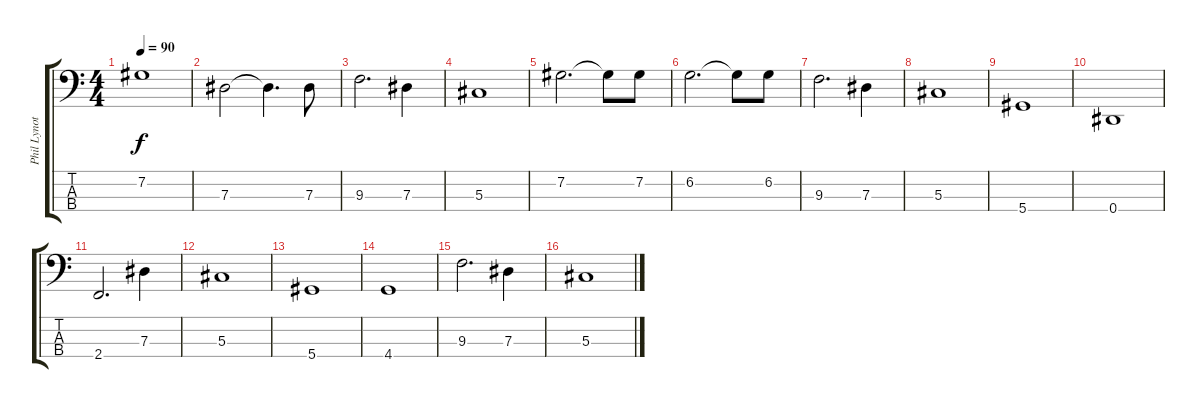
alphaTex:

\track ("Phil Lynott" "Phil Lynot") {instrument electricbassfinger}
\staff {score tabs}
\tuning (Gb2 Db2 Ab1 Eb1) {hide}
\ts (4 4)
\tempo 90
\clef f4
\ks c
7.2.1{dy f volume 9 instrument electricbassfinger} |
7.3.2 7.3{t}.4{d} 7.3.8 |
9.3.2{d} 7.3.4 |
5.3.1 |
7.2.2{d} 7.2{t}.8 7.2.8 |
6.2.2{d} 6.2{t}.8 6.2.8 |
9.3.2{d} 7.3.4 |
5.3.1 |
5.4.1 |
0.4.1 |
2.4.2{d} 7.3.4 |
5.3.1 |
5.4.1 |
4.4.1 |
9.3.2{d} 7.3.4 |
5.3.1
